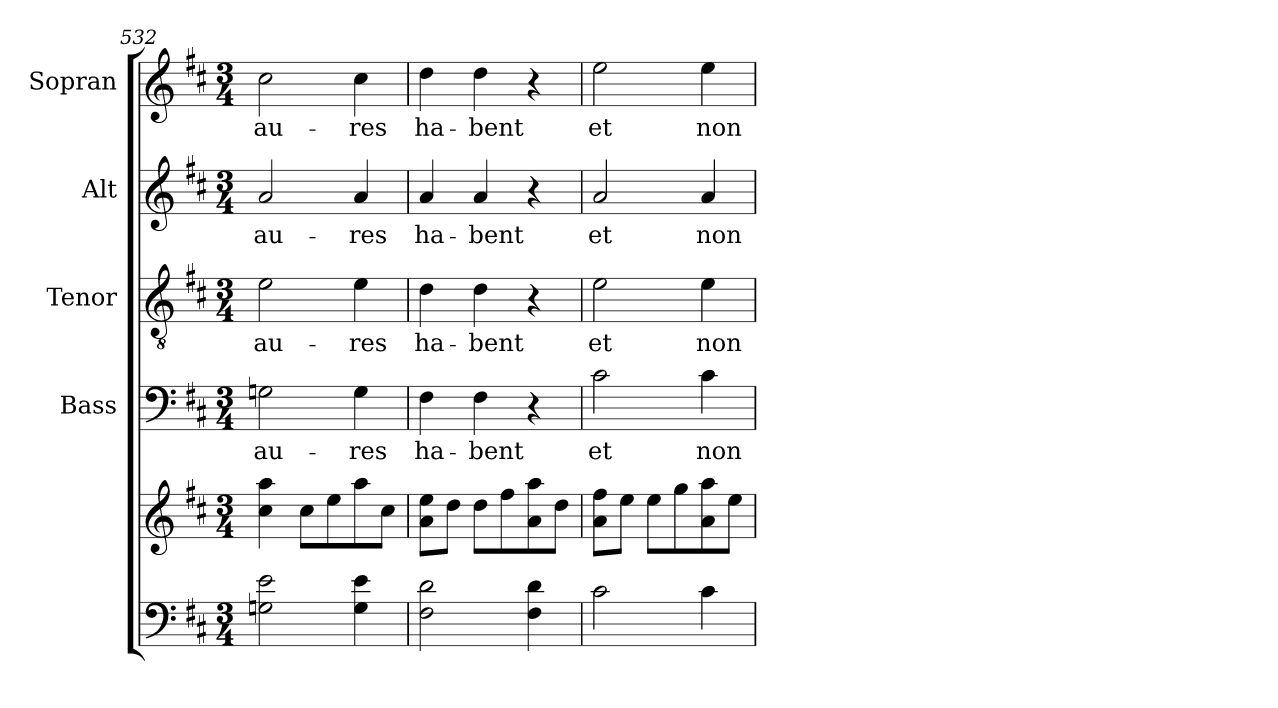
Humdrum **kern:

**kern	**kern	**kern	**text	**kern	**text	**kern	**text	**kern	**text
*part5	*part5	*part4	*part4	*part3	*part3	*part2	*part2	*part1	*part1
*staff6	*staff5	*staff4	*staff4	*staff3	*staff3	*staff2	*staff2	*staff1	*staff1
*	*	*I"Bass	*	*I"Tenor	*	*I"Alt	*	*I"Sopran	*
*	*	*I'B.	*	*I'T.	*	*I'A.	*	*I'S.	*
*clefF4	*clefG2	*clefF4	*	*clefGv2	*	*clefG2	*	*clefG2	*
*k[f#c#]	*k[f#c#]	*k[f#c#]	*	*k[f#c#]	*	*k[f#c#]	*	*k[f#c#]	*
*D:	*D:	*D:	*	*D:	*	*D:	*	*D:	*
*M3/4	*M3/4	*M3/4	*	*M3/4	*	*M3/4	*	*M3/4	*
=532	=532	=532	=532	=532	=532	=532	=532	=532	=532
!	!	!	!LO:LY:b	!	!LO:LY:b	!	!LO:LY:b	!	!LO:LY:b
2Gn\ 2e\	4cc#\ 4aa\	2Gn\	au-	2e\	au-	2a/	au-	2cc#\	au-
.	8cc#\L	.	.	.	.	.	.	.	.
.	8ee\	.	.	.	.	.	.	.	.
!	!	!	!LO:LY:b	!	!LO:LY:b	!	!LO:LY:b	!	!LO:LY:b
4G\ 4e\	8aa\	4G\	-res	4e\	-res	4a/	-res	4cc#\	-res
.	8cc#\J	.	.	.	.	.	.	.	.
=533	=533	=533	=533	=533	=533	=533	=533	=533	=533
!	!	!	!LO:LY:b	!	!LO:LY:b	!	!LO:LY:b	!	!LO:LY:b
2F#\ 2d\	8a\ 8ee\L	4F#\	ha-	4d\	ha-	4a/	ha-	4dd\	ha-
.	8dd\J	.	.	.	.	.	.	.	.
!	!	!	!LO:LY:b	!	!LO:LY:b	!	!LO:LY:b	!	!LO:LY:b
.	8dd\L	4F#\	-bent	4d\	-bent	4a/	-bent	4dd\	-bent
.	8ff#\	.	.	.	.	.	.	.	.
4F#\ 4d\	8a\ 8aa\	4r	.	4r	.	4r	.	4r	.
.	8dd\J	.	.	.	.	.	.	.	.
=534	=534	=534	=534	=534	=534	=534	=534	=534	=534
!	!	!	!LO:LY:b	!	!LO:LY:b	!	!LO:LY:b	!	!LO:LY:b
2c#\	8a\ 8ff#\L	2c#\	et	2e\	et	2a/	et	2ee\	et
.	8ee\J	.	.	.	.	.	.	.	.
.	8ee\L	.	.	.	.	.	.	.	.
.	8gg\	.	.	.	.	.	.	.	.
!	!	!	!LO:LY:b	!	!LO:LY:b	!	!LO:LY:b	!	!LO:LY:b
4c#\	8a\ 8aa\	4c#\	non	4e\	non	4a/	non	4ee\	non
.	8ee\J	.	.	.	.	.	.	.	.
=	=	=	=	=	=	=	=	=	=
*-	*-	*-	*-	*-	*-	*-	*-	*-	*-
